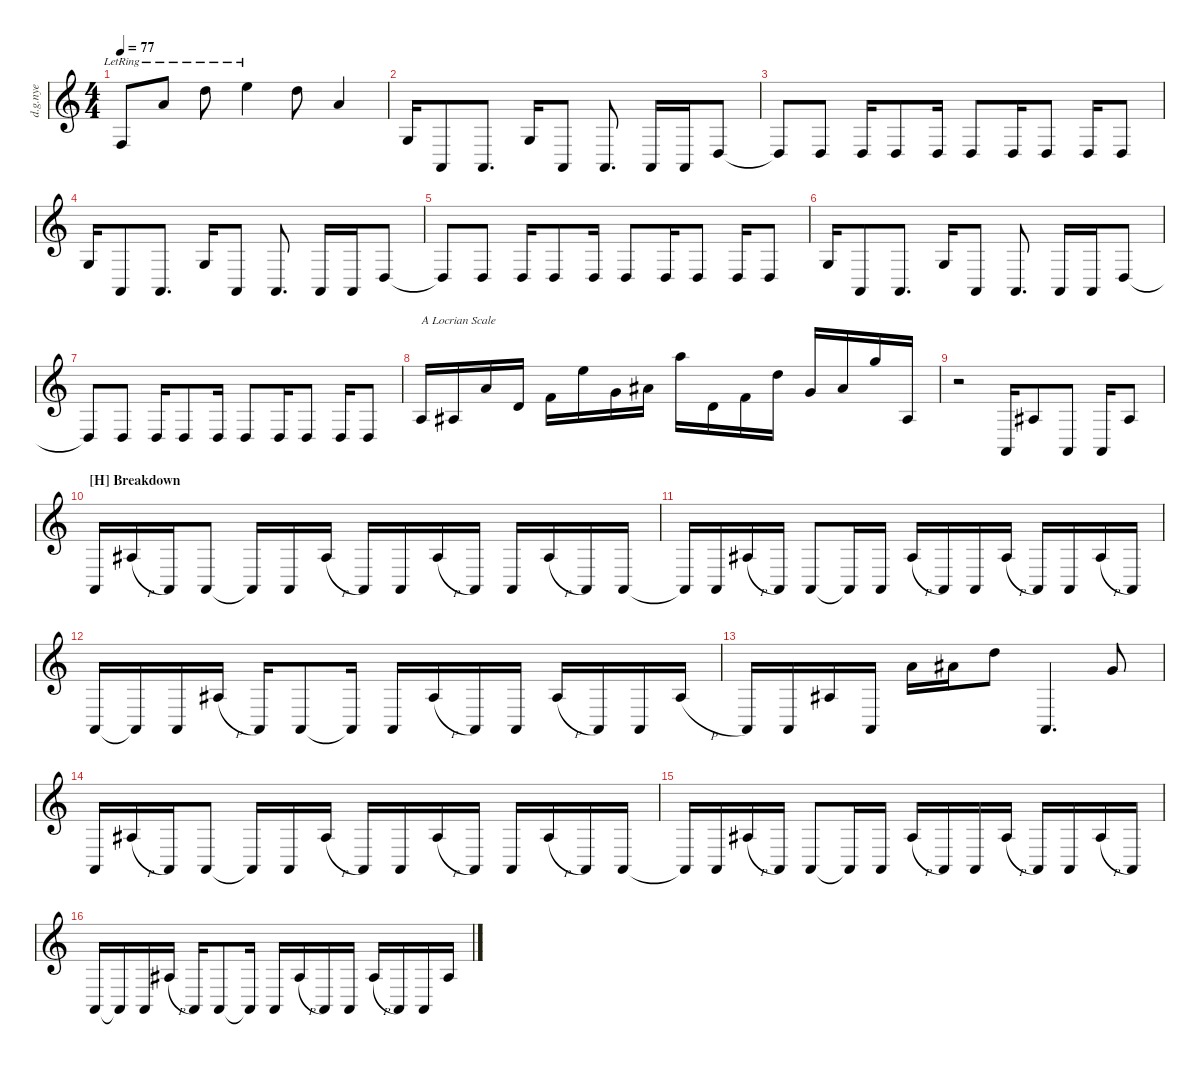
\defaultSystemsLayout 4
\hideDynamics
\bracketExtendMode nobrackets
\otherSystemsTrackNameOrientation horizontal
\track ("Distortion Guitar Nye" "d.g.nye") {instrument distortionguitar}
\staff {score}
\tuning (E4 B3 G3 D3 A2 E2 A1)
\ts (4 4)
\tempo 77
\clef g2
\ks c
8.7{lr t}.8{dy mf} 7.4{lr}.8 7.3{lr}.8 0.1{lr}.4 7.3.8 7.4.4 |
3.6.16{dy ff} 0.7.8 0.7.8{d} 3.6.16 0.7.8 0.7.8{d} 0.7{pm}.16 0.7{pm}.16 5.7.8 |
5.7{t}.8{dy mf} 5.7.8 5.7{pm}.16 5.7.8 5.7{pm}.16 5.7.8 5.7{pm}.16 5.7.8 5.7{pm}.16 5.7.8 |
3.6.16{dy ff} 0.7.8 0.7.8{d} 3.6.16 0.7.8 0.7.8{d} 0.7{pm}.16 0.7{pm}.16 5.7.8 |
5.7{t}.8{dy mf} 5.7.8 5.7{pm}.16 5.7.8 5.7{pm}.16 5.7.8 5.7{pm}.16 5.7.8 5.7{pm}.16 5.7.8 |
3.6.16{dy ff} 0.7.8 0.7.8{d} 3.6.16 0.7.8 0.7.8{d} 0.7{pm}.16 0.7{pm}.16 5.7.8 |
5.7{t}.8{dy mf} 5.7.8 5.7{pm}.16 5.7.8 5.7{pm}.16 5.7.8 5.7{pm}.16 5.7.8 5.7{pm}.16 5.7.8 |
5.6.16{txt "A Locrian Scale"} 6.6.16 17.6.16 5.5.16 8.5.16 19.5.16 5.4.16 8.4.16 19.4.16 5.5.16 8.5.16 17.5.16 5.4.16 8.4.16 17.4.16 6.6.16 |
r.2 0.7.16 13.7.8 0.7.8 0.7.16 13.7.8 |
\section ("H" "Breakdown")
0.7{pm}.16{dy ff} 13.7{h}.16 0.7.16 0.7.8 0.7{t}.16 0.7{pm}.16 13.7{h}.16 0.7.16 0.7{pm}.16 13.7{h}.16 0.7.16 0.7{pm}.16 13.7{h}.16 0.7.16 0.7.16 |
0.7{t}.16 0.7{pm}.16 13.7{h}.16 0.7.16 0.7.8 0.7{t}.16 0.7{pm}.16 13.7{h}.16 0.7.16 0.7{pm}.16 13.7{h}.16 0.7.16 0.7{pm}.16 13.7{h}.16 0.7.16 |
0.7.16 0.7{t}.16 0.7{pm}.16 13.7{h}.16{dy mf} 0.7.16{dy ff} 0.7.8 0.7{t}.16 0.7{pm}.16 13.7{h}.16 0.7.16 0.7{pm}.16 13.7{h}.16 0.7.16 0.7{pm}.16 13.7{h}.16 |
0.7.16 0.7.16 13.7.16 0.7.16 12.5.16 13.5.16 12.4.8 0.7.4{d} 15.6.8 |
0.7{pm}.16 13.7{h}.16 0.7.16 0.7.8 0.7{t}.16 0.7{pm}.16 13.7{h}.16 0.7.16 0.7{pm}.16 13.7{h}.16 0.7.16 0.7{pm}.16 13.7{h}.16 0.7.16 0.7.16 |
0.7{t}.16 0.7{pm}.16 13.7{h}.16 0.7.16 0.7.8 0.7{t}.16 0.7{pm}.16 13.7{h}.16 0.7.16 0.7{pm}.16 13.7{h}.16 0.7.16 0.7{pm}.16 13.7{h}.16 0.7.16 |
0.7.16 0.7{t}.16 0.7{pm}.16 13.7{h}.16{dy mf} 0.7.16{dy ff} 0.7.8 0.7{t}.16 0.7{pm}.16 13.7{h}.16 0.7.16 0.7{pm}.16 13.7{h}.16 0.7.16 0.7{pm}.16 13.7{h}.16
